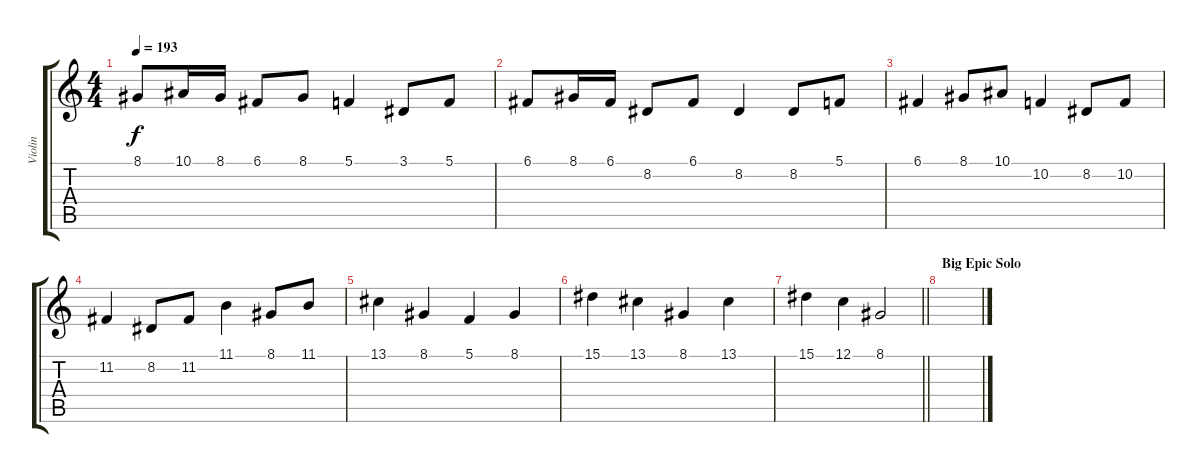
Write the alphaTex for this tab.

\track ("Violin" "Violin") {instrument violin}
\staff {score tabs}
\tuning (C4 G3 Eb3 Bb2 F2 C2) {hide}
\ts (4 4)
\tempo 193
\clef g2
\ks c
8.1.8{dy f} 10.1.16 8.1.16 6.1.8 8.1.8 5.1.4 3.1.8 5.1.8 |
6.1.8 8.1.16 6.1.16 8.2.8 6.1.8 8.2.4 8.2.8 5.1.8 |
6.1.4 8.1.8 10.1.8 10.2.4 8.2.8 10.2.8 |
11.2.4 8.2.8 11.2.8 11.1.4 8.1.8 11.1.8 |
13.1.4 8.1.4 5.1.4 8.1.4 |
15.1.4 13.1.4 8.1.4 13.1.4 |
\barLineRight lightlight
15.1.4 12.1.4 8.1.2 |
\section ("" "Big Epic Solo")
